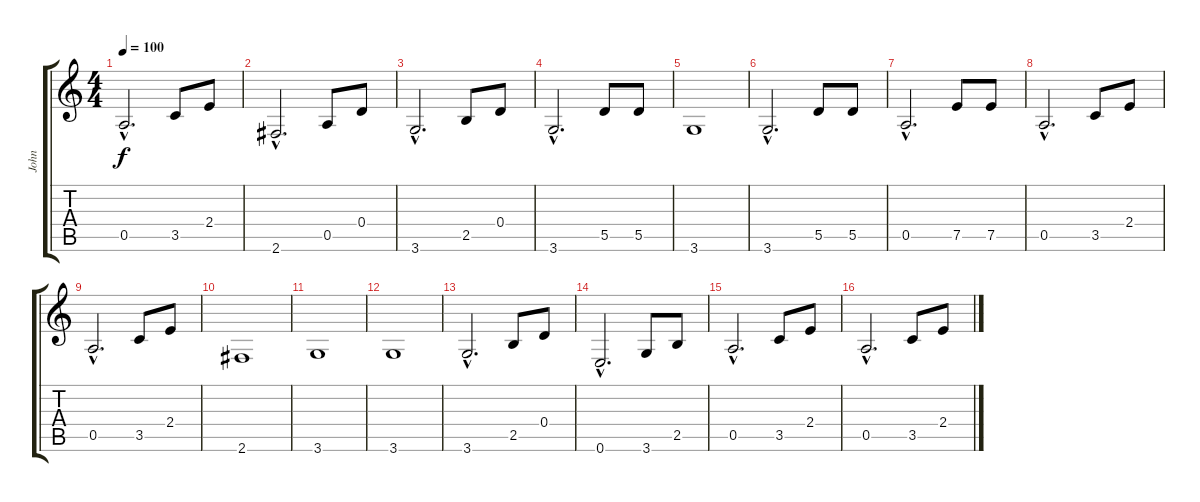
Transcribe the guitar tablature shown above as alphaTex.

\track ("John" "John") {instrument acousticbass}
\staff {score tabs}
\tuning (E4 B3 G3 D3 A2 E2) {hide}
\ts (4 4)
\tempo 100
\clef g2
\ks c
0.5{hac}.2{d dy f} 3.5.8 2.4.8 |
2.6{hac}.2{d} 0.5.8 0.4.8 |
3.6{hac}.2{d} 2.5.8 0.4.8 |
3.6{hac}.2{d} 5.5.8 5.5.8 |
3.6.1 |
3.6{hac}.2{d} 5.5.8 5.5.8 |
0.5{hac}.2{d} 7.5.8 7.5.8 |
0.5{hac}.2{d} 3.5.8 2.4.8 |
0.5{hac}.2{d} 3.5.8 2.4.8 |
2.6.1 |
3.6.1 |
3.6.1 |
3.6{hac}.2{d} 2.5.8 0.4.8 |
0.6{hac}.2{d} 3.6.8 2.5.8 |
0.5{hac}.2{d} 3.5.8 2.4.8 |
0.5{hac}.2{d} 3.5.8 2.4.8
